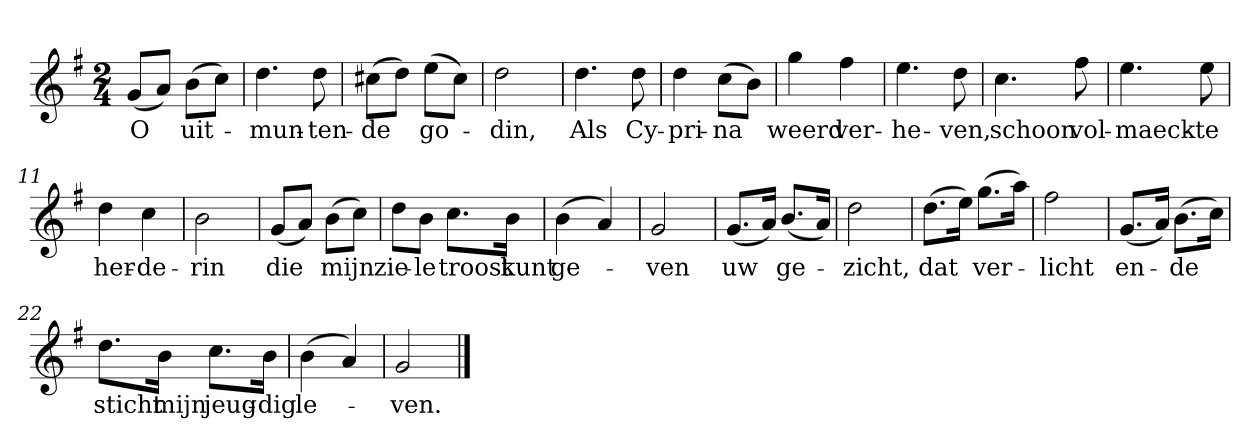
**kern	**text
*part1	*part1
*staff1	*staff1
*clefG2	*
*k[f#]	*
*G:	*
*M2/4	*
*MM120	*
=1	=1
(8g/L	O
8a/J)	.
(8b\L	uit-
8cc\J)	.
=2	=2
4.dd	-mun-
8dd	-ten-
=3	=3
(8cc#X\L	-de
8dd\J)	.
(8ee\L	go-
8cc#\J)	.
=4	=4
2dd	-din,
=5	=5
4.dd	Als
8dd	Cy-
=6	=6
4dd	-pri-
(8cc\L	-na
8b\J)	.
=7	=7
4gg	weerd
4ff#	ver-
=8	=8
4.ee	-he-
8dd	-ven,
=9	=9
4.cc	schoon
8ff#	vol-
=10	=10
4.ee	-maeck-
8ee	-te
=11	=11
4dd	her-
4cc	-de-
=12	=12
2b	-rin
=13	=13
(8g/L	die
8a/J)	.
(8b\L	mijn
8cc\J)	.
=14	=14
8dd\L	zie-
8b\J	-le
8.cc\L	troost
16b\Jk	kunt
=15	=15
(4b	ge-
4a)	.
=16	=16
2g	-ven
=17	=17
(8.g/L	uw
16a/Jk)	.
(8.b/L	ge-
16a/Jk)	.
=18	=18
2dd	-zicht,
=19	=19
(8.dd\L	dat
16ee\Jk)	.
(8.gg\L	ver-
16aa\Jk)	.
=20	=20
2ff#	-licht
=21	=21
(8.g/L	en-
16a/Jk)	.
(8.b\L	-de
16cc\Jk)	.
=22	=22
8.dd\L	sticht
16b\Jk	mijn
8.cc\L	jeug-
16b\Jk	-dig
=23	=23
(4b	le-
4a)	.
=24	=24
2g	-ven.
==	==
*-	*-
